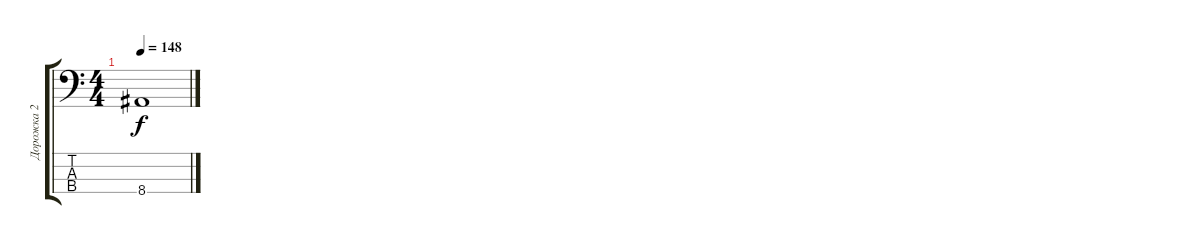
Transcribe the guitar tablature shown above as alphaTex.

\track ("Дорожка 2" "Дорожка 2") {instrument electricbassfinger}
\staff {score tabs}
\tuning (G2 D2 A1 D1) {hide}
\ts (4 4)
\tempo 148
\clef f4
\ks c
8.4.1{dy f}
